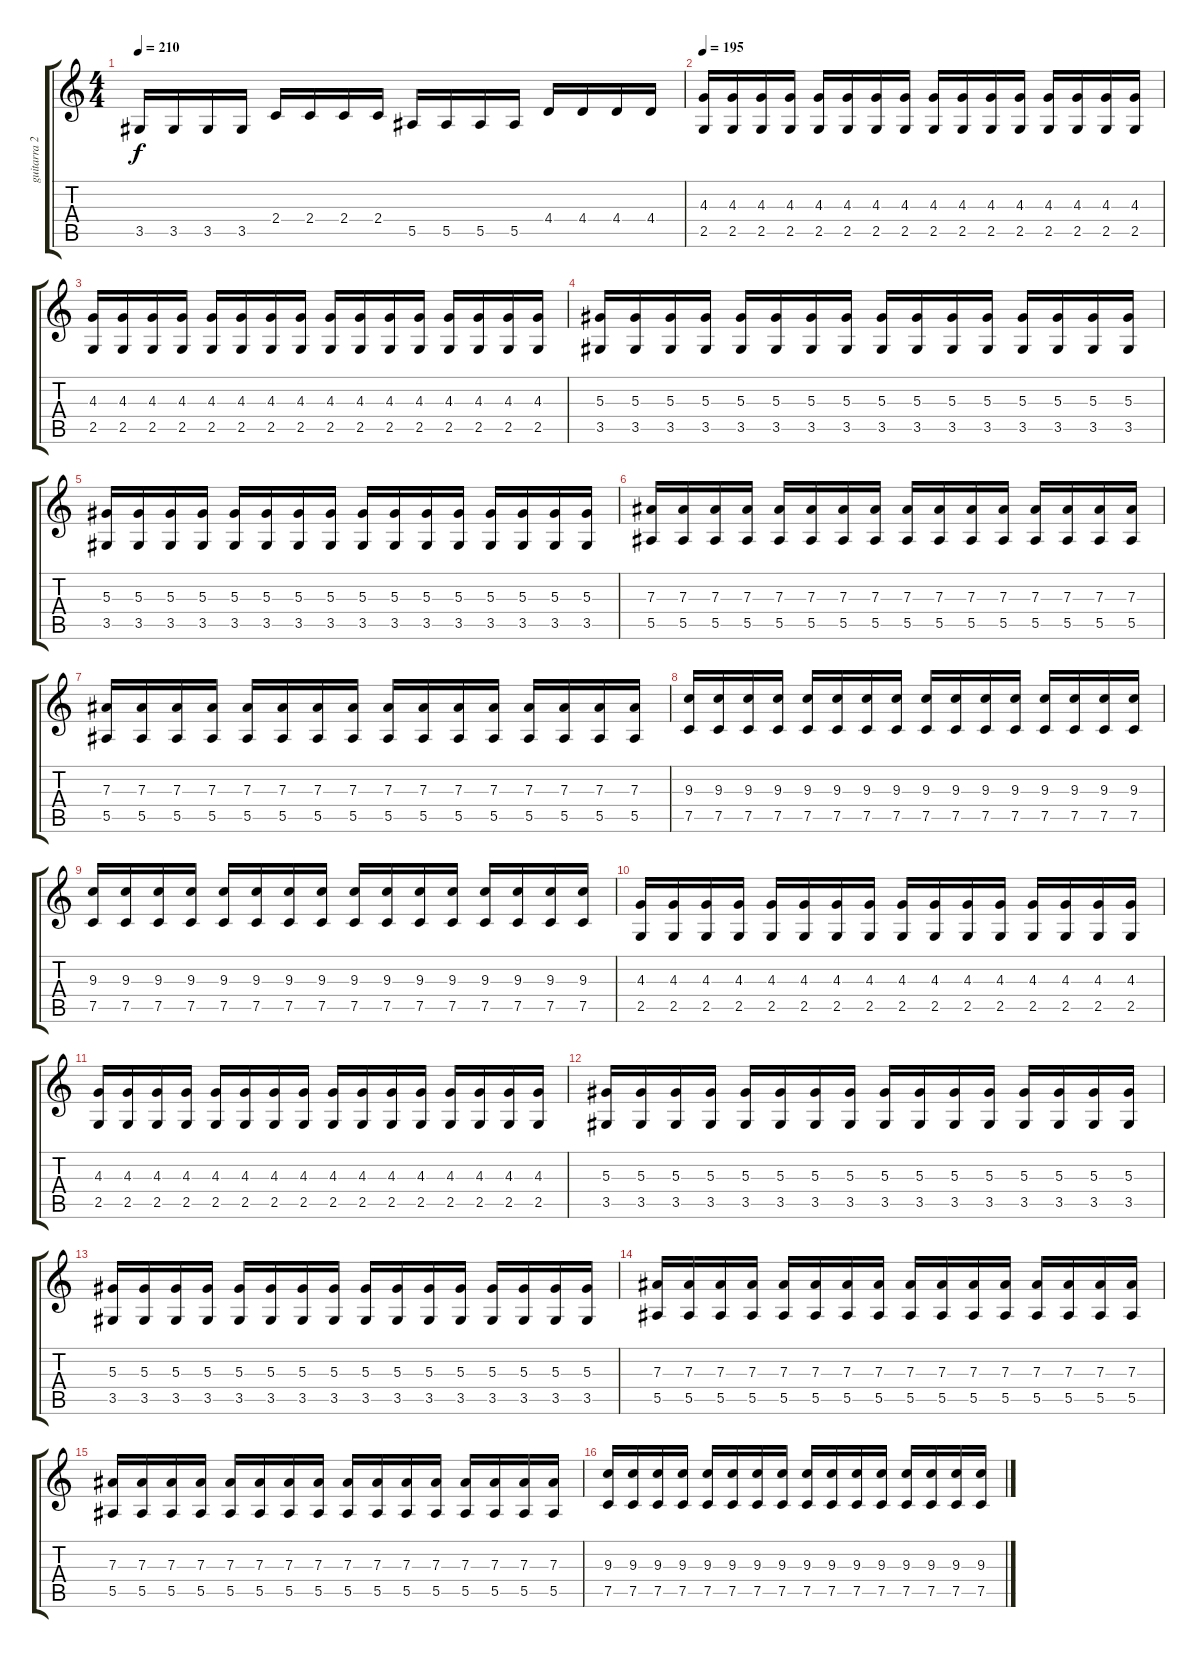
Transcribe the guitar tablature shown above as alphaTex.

\track ("guitarra 2" "guitarra 2") {instrument distortionguitar}
\staff {score tabs}
\tuning (C4 G3 Eb3 Bb2 F2 C2) {hide}
\ts (4 4)
\tempo 210
\clef g2
\ks c
3.5.16{dy f} 3.5.16 3.5.16 3.5.16 2.4.16 2.4.16 2.4.16 2.4.16 5.5.16 5.5.16 5.5.16 5.5.16 4.4.16 4.4.16 4.4.16 4.4.16 |
\tempo 195
(4.3 2.5).16 (4.3 2.5).16 (4.3 2.5).16 (4.3 2.5).16 (4.3 2.5).16 (4.3 2.5).16 (4.3 2.5).16 (4.3 2.5).16 (4.3 2.5).16 (4.3 2.5).16 (4.3 2.5).16 (4.3 2.5).16 (4.3 2.5).16 (4.3 2.5).16 (4.3 2.5).16 (4.3 2.5).16 |
(4.3 2.5).16 (4.3 2.5).16 (4.3 2.5).16 (4.3 2.5).16 (4.3 2.5).16 (4.3 2.5).16 (4.3 2.5).16 (4.3 2.5).16 (4.3 2.5).16 (4.3 2.5).16 (4.3 2.5).16 (4.3 2.5).16 (4.3 2.5).16 (4.3 2.5).16 (4.3 2.5).16 (4.3 2.5).16 |
(5.3 3.5).16 (5.3 3.5).16 (5.3 3.5).16 (5.3 3.5).16 (5.3 3.5).16 (5.3 3.5).16 (5.3 3.5).16 (5.3 3.5).16 (5.3 3.5).16 (5.3 3.5).16 (5.3 3.5).16 (5.3 3.5).16 (5.3 3.5).16 (5.3 3.5).16 (5.3 3.5).16 (5.3 3.5).16 |
(5.3 3.5).16 (5.3 3.5).16 (5.3 3.5).16 (5.3 3.5).16 (5.3 3.5).16 (5.3 3.5).16 (5.3 3.5).16 (5.3 3.5).16 (5.3 3.5).16 (5.3 3.5).16 (5.3 3.5).16 (5.3 3.5).16 (5.3 3.5).16 (5.3 3.5).16 (5.3 3.5).16 (5.3 3.5).16 |
(7.3 5.5).16 (7.3 5.5).16 (7.3 5.5).16 (7.3 5.5).16 (7.3 5.5).16 (7.3 5.5).16 (7.3 5.5).16 (7.3 5.5).16 (7.3 5.5).16 (7.3 5.5).16 (7.3 5.5).16 (7.3 5.5).16 (7.3 5.5).16 (7.3 5.5).16 (7.3 5.5).16 (7.3 5.5).16 |
(7.3 5.5).16 (7.3 5.5).16 (7.3 5.5).16 (7.3 5.5).16 (7.3 5.5).16 (7.3 5.5).16 (7.3 5.5).16 (7.3 5.5).16 (7.3 5.5).16 (7.3 5.5).16 (7.3 5.5).16 (7.3 5.5).16 (7.3 5.5).16 (7.3 5.5).16 (7.3 5.5).16 (7.3 5.5).16 |
(9.3 7.5).16 (9.3 7.5).16 (9.3 7.5).16 (9.3 7.5).16 (9.3 7.5).16 (9.3 7.5).16 (9.3 7.5).16 (9.3 7.5).16 (9.3 7.5).16 (9.3 7.5).16 (9.3 7.5).16 (9.3 7.5).16 (9.3 7.5).16 (9.3 7.5).16 (9.3 7.5).16 (9.3 7.5).16 |
(9.3 7.5).16 (9.3 7.5).16 (9.3 7.5).16 (9.3 7.5).16 (9.3 7.5).16 (9.3 7.5).16 (9.3 7.5).16 (9.3 7.5).16 (9.3 7.5).16 (9.3 7.5).16 (9.3 7.5).16 (9.3 7.5).16 (9.3 7.5).16 (9.3 7.5).16 (9.3 7.5).16 (9.3 7.5).16 |
(4.3 2.5).16 (4.3 2.5).16 (4.3 2.5).16 (4.3 2.5).16 (4.3 2.5).16 (4.3 2.5).16 (4.3 2.5).16 (4.3 2.5).16 (4.3 2.5).16 (4.3 2.5).16 (4.3 2.5).16 (4.3 2.5).16 (4.3 2.5).16 (4.3 2.5).16 (4.3 2.5).16 (4.3 2.5).16 |
(4.3 2.5).16 (4.3 2.5).16 (4.3 2.5).16 (4.3 2.5).16 (4.3 2.5).16 (4.3 2.5).16 (4.3 2.5).16 (4.3 2.5).16 (4.3 2.5).16 (4.3 2.5).16 (4.3 2.5).16 (4.3 2.5).16 (4.3 2.5).16 (4.3 2.5).16 (4.3 2.5).16 (4.3 2.5).16 |
(5.3 3.5).16 (5.3 3.5).16 (5.3 3.5).16 (5.3 3.5).16 (5.3 3.5).16 (5.3 3.5).16 (5.3 3.5).16 (5.3 3.5).16 (5.3 3.5).16 (5.3 3.5).16 (5.3 3.5).16 (5.3 3.5).16 (5.3 3.5).16 (5.3 3.5).16 (5.3 3.5).16 (5.3 3.5).16 |
(5.3 3.5).16 (5.3 3.5).16 (5.3 3.5).16 (5.3 3.5).16 (5.3 3.5).16 (5.3 3.5).16 (5.3 3.5).16 (5.3 3.5).16 (5.3 3.5).16 (5.3 3.5).16 (5.3 3.5).16 (5.3 3.5).16 (5.3 3.5).16 (5.3 3.5).16 (5.3 3.5).16 (5.3 3.5).16 |
(7.3 5.5).16 (7.3 5.5).16 (7.3 5.5).16 (7.3 5.5).16 (7.3 5.5).16 (7.3 5.5).16 (7.3 5.5).16 (7.3 5.5).16 (7.3 5.5).16 (7.3 5.5).16 (7.3 5.5).16 (7.3 5.5).16 (7.3 5.5).16 (7.3 5.5).16 (7.3 5.5).16 (7.3 5.5).16 |
(7.3 5.5).16 (7.3 5.5).16 (7.3 5.5).16 (7.3 5.5).16 (7.3 5.5).16 (7.3 5.5).16 (7.3 5.5).16 (7.3 5.5).16 (7.3 5.5).16 (7.3 5.5).16 (7.3 5.5).16 (7.3 5.5).16 (7.3 5.5).16 (7.3 5.5).16 (7.3 5.5).16 (7.3 5.5).16 |
(9.3 7.5).16 (9.3 7.5).16 (9.3 7.5).16 (9.3 7.5).16 (9.3 7.5).16 (9.3 7.5).16 (9.3 7.5).16 (9.3 7.5).16 (9.3 7.5).16 (9.3 7.5).16 (9.3 7.5).16 (9.3 7.5).16 (9.3 7.5).16 (9.3 7.5).16 (9.3 7.5).16 (9.3 7.5).16
